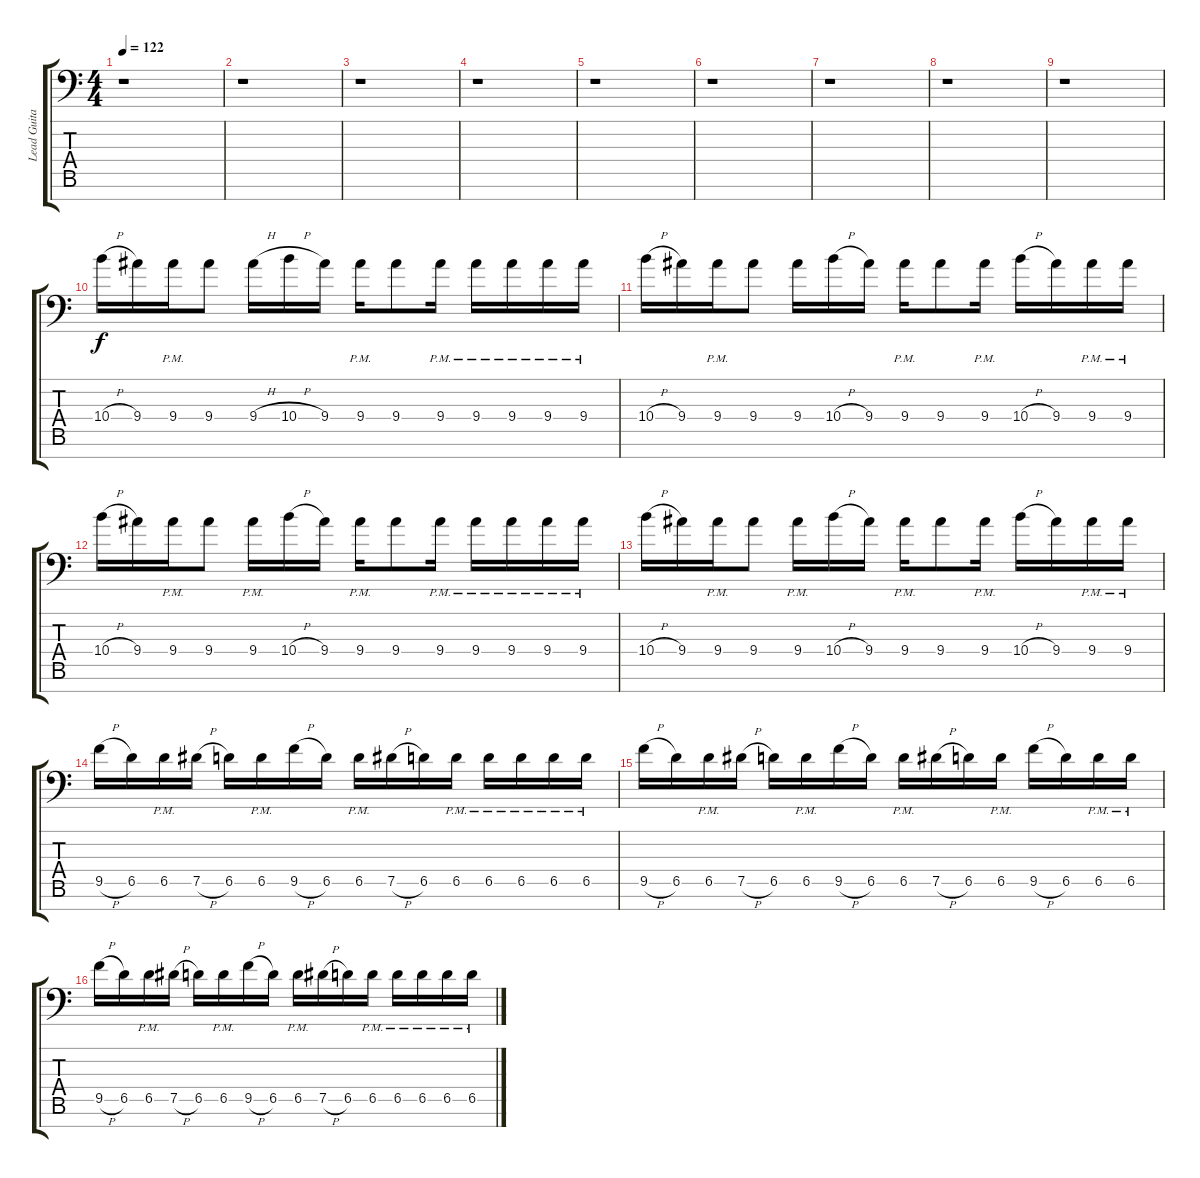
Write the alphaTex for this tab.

\track ("Lead Guitar" "Lead Guita") {instrument distortionguitar}
\staff {score tabs}
\tuning (Eb4 Bb3 Gb3 Db3 Ab2 Eb2 Bb1) {hide}
\ts (4 4)
\tempo 122
\clef f4
\ks c
r.1{dy f} |
r.1 |
r.1 |
r.1 |
r.1 |
r.1 |
r.1 |
r.1 |
r.1 |
10.4{h}.16{volume 9} 9.4.16 9.4{pm}.16 9.4.8 9.4{h}.16 10.4{h}.16 9.4.16 9.4{pm}.16 9.4.8 9.4{pm}.16 9.4{pm}.16 9.4{pm}.16 9.4{pm}.16 9.4{pm}.16 |
10.4{h}.16 9.4.16 9.4{pm}.16 9.4.8 9.4.16 10.4{h}.16 9.4.16 9.4{pm}.16 9.4.8 9.4{pm}.16 10.4{h}.16 9.4.16 9.4{pm}.16 9.4{pm}.16 |
10.4{h}.16 9.4.16 9.4{pm}.16 9.4.8 9.4{pm}.16 10.4{h}.16 9.4.16 9.4{pm}.16 9.4.8 9.4{pm}.16 9.4{pm}.16 9.4{pm}.16 9.4{pm}.16 9.4{pm}.16 |
10.4{h}.16 9.4.16 9.4{pm}.16 9.4.8 9.4{pm}.16 10.4{h}.16 9.4.16 9.4{pm}.16 9.4.8 9.4{pm}.16 10.4{h}.16 9.4.16 9.4{pm}.16 9.4{pm}.16 |
9.5{h}.16 6.5.16 6.5{pm}.16 7.5{h}.16 6.5.16 6.5{pm}.16 9.5{h}.16 6.5.16 6.5{pm}.16 7.5{h}.16 6.5.16 6.5{pm}.16 6.5{pm}.16 6.5{pm}.16 6.5{pm}.16 6.5{pm}.16 |
9.5{h}.16 6.5.16 6.5{pm}.16 7.5{h}.16 6.5.16 6.5{pm}.16 9.5{h}.16 6.5.16 6.5{pm}.16 7.5{h}.16 6.5.16 6.5{pm}.16 9.5{h}.16 6.5.16 6.5{pm}.16 6.5{pm}.16 |
9.5{h}.16 6.5.16 6.5{pm}.16 7.5{h}.16 6.5.16 6.5{pm}.16 9.5{h}.16 6.5.16 6.5{pm}.16 7.5{h}.16 6.5.16 6.5{pm}.16 6.5{pm}.16 6.5{pm}.16 6.5{pm}.16 6.5{pm}.16
